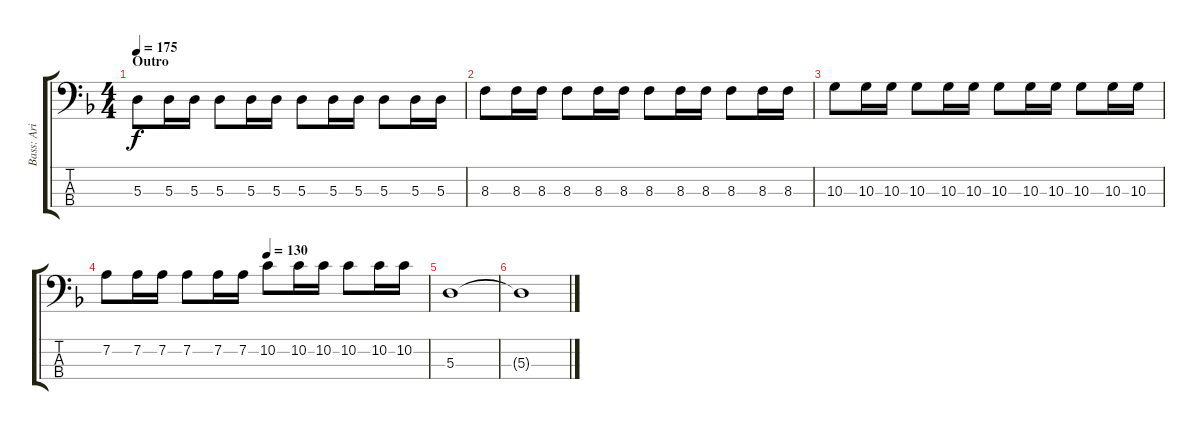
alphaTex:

\track ("Bass: Ari Katajamäki" "Bass: Ari ") {instrument electricbassfinger}
\staff {score tabs}
\tuning (G2 D2 A1 E1) {hide}
\ts (4 4)
\section ("" "Outro")
\tempo 175
\clef f4
\ks dminor
5.3.8{dy f} 5.3.16 5.3.16 5.3.8 5.3.16 5.3.16 5.3.8 5.3.16 5.3.16 5.3.8 5.3.16 5.3.16 |
8.3.8 8.3.16 8.3.16 8.3.8 8.3.16 8.3.16 8.3.8 8.3.16 8.3.16 8.3.8 8.3.16 8.3.16 |
10.3.8 10.3.16 10.3.16 10.3.8 10.3.16 10.3.16 10.3.8 10.3.16 10.3.16 10.3.8 10.3.16 10.3.16 |
\tempo (130 0.5)
7.2.8 7.2.16 7.2.16 7.2.8 7.2.16 7.2.16 10.2.8 10.2.16 10.2.16 10.2.8 10.2.16 10.2.16 |
5.3.1 |
5.3{t}.1
